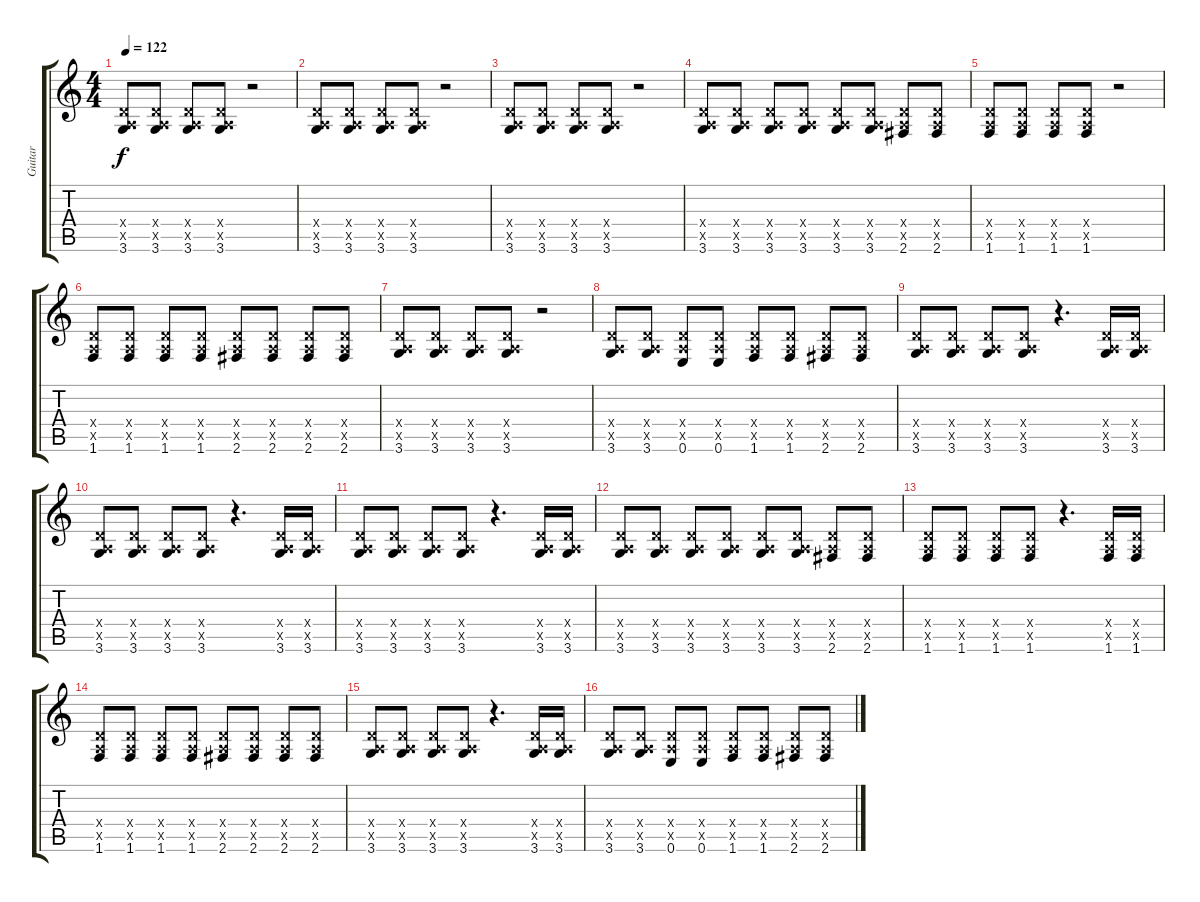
\track ("Guitar" "Guitar") {instrument distortionguitar}
\staff {score tabs}
\tuning (E4 B3 G3 D3 A2 E2) {hide}
\ts (4 4)
\tempo 122
\clef g2
\ks c
(0.4{x} 0.5{x} 3.6).8{dy f} (0.4{x} 0.5{x} 3.6).8 (0.4{x} 0.5{x} 3.6).8 (0.4{x} 0.5{x} 3.6).8 r.2 |
(0.4{x} 0.5{x} 3.6).8 (0.4{x} 0.5{x} 3.6).8 (0.4{x} 0.5{x} 3.6).8 (0.4{x} 0.5{x} 3.6).8 r.2 |
(0.4{x} 0.5{x} 3.6).8 (0.4{x} 0.5{x} 3.6).8 (0.4{x} 0.5{x} 3.6).8 (0.4{x} 0.5{x} 3.6).8 r.2 |
(0.4{x} 0.5{x} 3.6).8 (0.4{x} 0.5{x} 3.6).8 (0.4{x} 0.5{x} 3.6).8 (0.4{x} 0.5{x} 3.6).8 (0.4{x} 0.5{x} 3.6).8 (0.4{x} 0.5{x} 3.6).8 (0.4{x} 0.5{x} 2.6).8 (0.4{x} 0.5{x} 2.6).8 |
(0.4{x} 0.5{x} 1.6).8 (0.4{x} 0.5{x} 1.6).8 (0.4{x} 0.5{x} 1.6).8 (0.4{x} 0.5{x} 1.6).8 r.2 |
(0.4{x} 0.5{x} 1.6).8 (0.4{x} 0.5{x} 1.6).8 (0.4{x} 0.5{x} 1.6).8 (0.4{x} 0.5{x} 1.6).8 (0.4{x} 0.5{x} 2.6).8 (0.4{x} 0.5{x} 2.6).8 (0.4{x} 0.5{x} 2.6).8 (0.4{x} 0.5{x} 2.6).8 |
(0.4{x} 0.5{x} 3.6).8 (0.4{x} 0.5{x} 3.6).8 (0.4{x} 0.5{x} 3.6).8 (0.4{x} 0.5{x} 3.6).8 r.2 |
(0.4{x} 0.5{x} 3.6).8 (0.4{x} 0.5{x} 3.6).8 (0.4{x} 0.5{x} 0.6).8 (0.4{x} 0.5{x} 0.6).8 (0.4{x} 0.5{x} 1.6).8 (0.4{x} 0.5{x} 1.6).8 (0.4{x} 0.5{x} 2.6).8 (0.4{x} 0.5{x} 2.6).8 |
(0.4{x} 0.5{x} 3.6).8 (0.4{x} 0.5{x} 3.6).8 (0.4{x} 0.5{x} 3.6).8 (0.4{x} 0.5{x} 3.6).8 r.4{d} (0.4{x} 0.5{x} 3.6).16 (0.4{x} 0.5{x} 3.6).16 |
(0.4{x} 0.5{x} 3.6).8 (0.4{x} 0.5{x} 3.6).8 (0.4{x} 0.5{x} 3.6).8 (0.4{x} 0.5{x} 3.6).8 r.4{d} (0.4{x} 0.5{x} 3.6).16 (0.4{x} 0.5{x} 3.6).16 |
(0.4{x} 0.5{x} 3.6).8 (0.4{x} 0.5{x} 3.6).8 (0.4{x} 0.5{x} 3.6).8 (0.4{x} 0.5{x} 3.6).8 r.4{d} (0.4{x} 0.5{x} 3.6).16 (0.4{x} 0.5{x} 3.6).16 |
(0.4{x} 0.5{x} 3.6).8 (0.4{x} 0.5{x} 3.6).8 (0.4{x} 0.5{x} 3.6).8 (0.4{x} 0.5{x} 3.6).8 (0.4{x} 0.5{x} 3.6).8 (0.4{x} 0.5{x} 3.6).8 (0.4{x} 0.5{x} 2.6).8 (0.4{x} 0.5{x} 2.6).8 |
(0.4{x} 0.5{x} 1.6).8 (0.4{x} 0.5{x} 1.6).8 (0.4{x} 0.5{x} 1.6).8 (0.4{x} 0.5{x} 1.6).8 r.4{d} (0.4{x} 0.5{x} 1.6).16 (0.4{x} 0.5{x} 1.6).16 |
(0.4{x} 0.5{x} 1.6).8 (0.4{x} 0.5{x} 1.6).8 (0.4{x} 0.5{x} 1.6).8 (0.4{x} 0.5{x} 1.6).8 (0.4{x} 0.5{x} 2.6).8 (0.4{x} 0.5{x} 2.6).8 (0.4{x} 0.5{x} 2.6).8 (0.4{x} 0.5{x} 2.6).8 |
(0.4{x} 0.5{x} 3.6).8 (0.4{x} 0.5{x} 3.6).8 (0.4{x} 0.5{x} 3.6).8 (0.4{x} 0.5{x} 3.6).8 r.4{d} (0.4{x} 0.5{x} 3.6).16 (0.4{x} 0.5{x} 3.6).16 |
(0.4{x} 0.5{x} 3.6).8 (0.4{x} 0.5{x} 3.6).8 (0.4{x} 0.5{x} 0.6).8 (0.4{x} 0.5{x} 0.6).8 (0.4{x} 0.5{x} 1.6).8 (0.4{x} 0.5{x} 1.6).8 (0.4{x} 0.5{x} 2.6).8 (0.4{x} 0.5{x} 2.6).8
